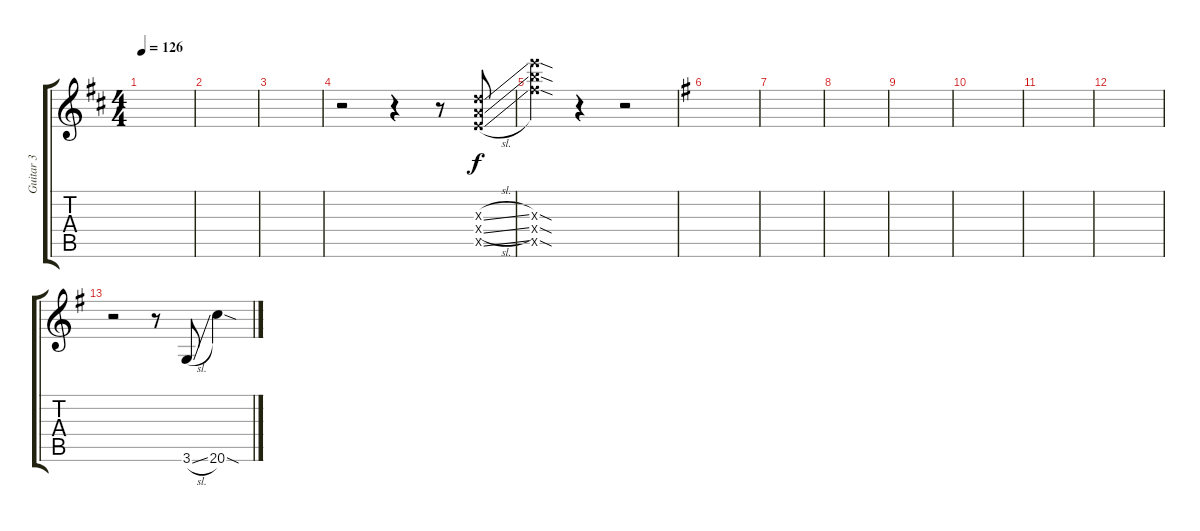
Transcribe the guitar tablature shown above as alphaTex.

\track ("Guitar 3" "Guitar 3") {instrument overdrivenguitar}
\staff {score tabs}
\tuning (E4 B3 G3 D3 A2 E2) {hide}
\ts (4 4)
\tempo 126
\clef g2
\ks d
|
|
|
r.2 r.4 r.8 (7.3{sl x} 7.4{sl x} 7.5{sl x}).8 |
(21.3{sod x} 21.4{sod x} 21.5{sod x}).4 r.4 r.2 |
\ks g
|
|
|
|
|
|
|
r.2 r.8 3.6{sl}.8 20.6{sod}.4
